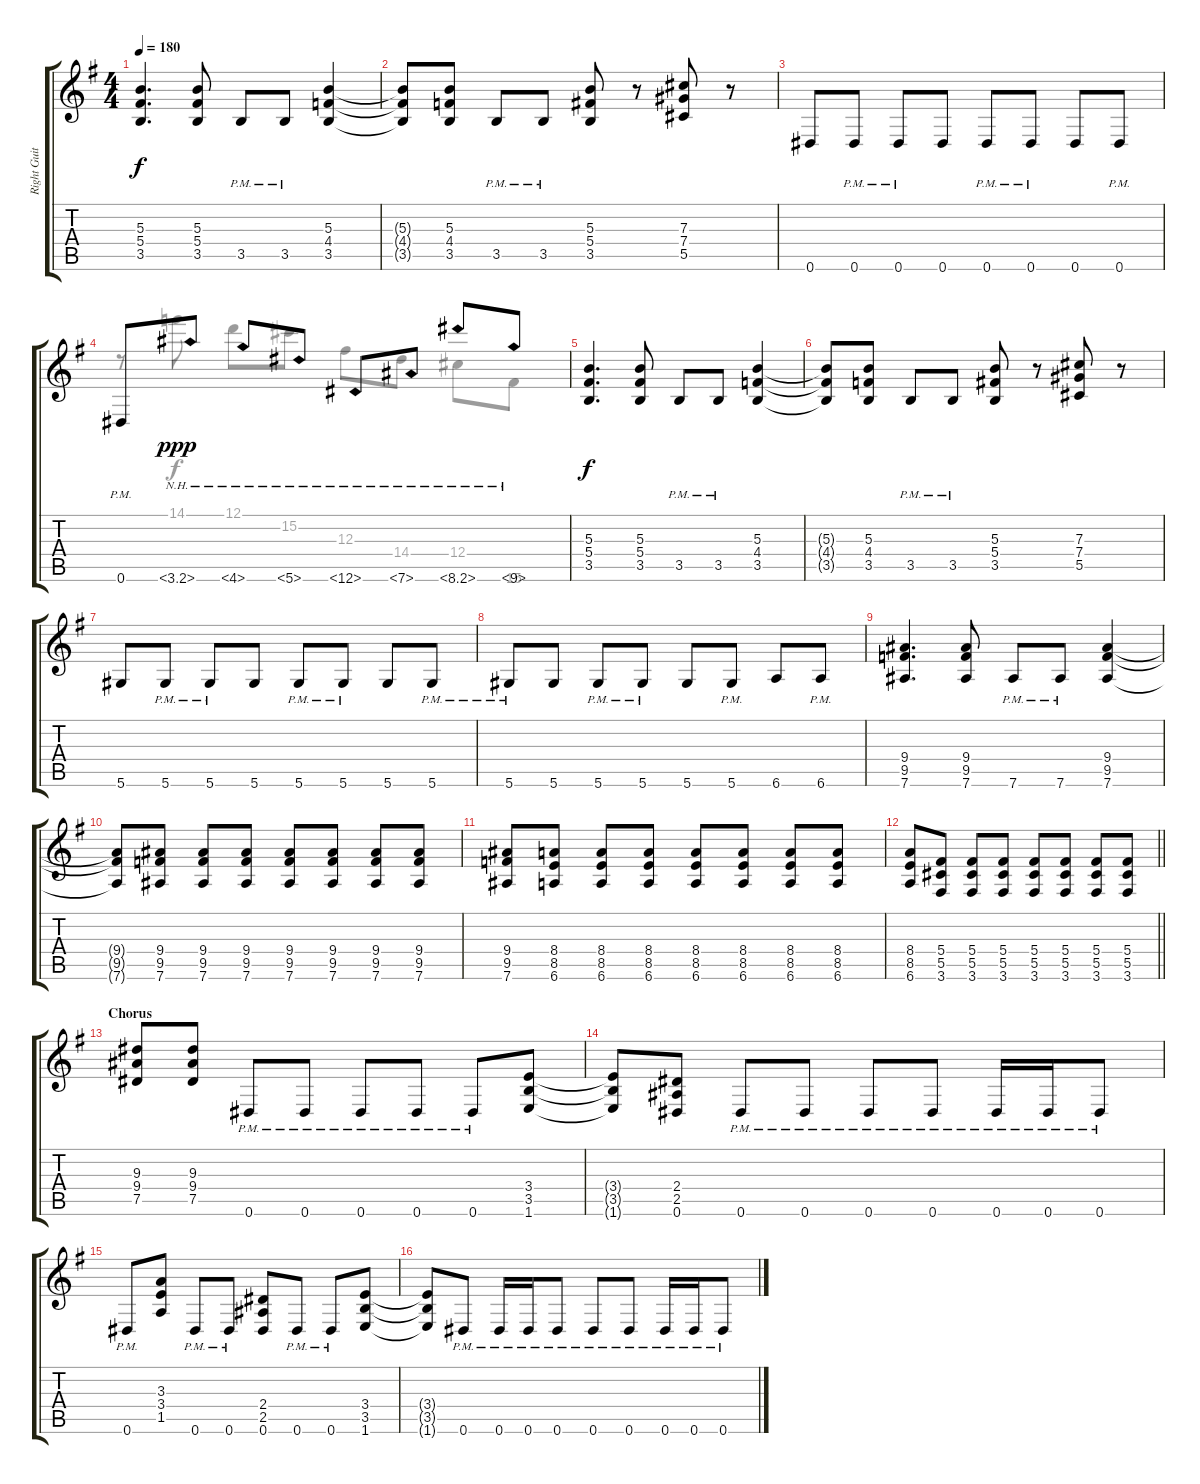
\track ("Right Guitar" "Right Guit") {instrument distortionguitar}
\staff {score tabs}
\tuning (Eb4 Bb3 Gb3 Db3 Ab2 Eb2) {hide}
\voice
\ts (4 4)
\tempo 180
\clef g2
\ks g
(5.3 5.4 3.5).4{d dy f} (5.3 5.4 3.5).8 3.5{pm}.8 3.5{pm}.8 (5.3 4.4 3.5).4 |
(5.3{t} 4.4{t} 3.5{t}).8 (5.3 4.4 3.5).8 3.5{pm}.8 3.5{pm}.8 (5.3 5.4 3.5).8 r.8 (7.3 7.4 5.5).8 r.8 |
0.6.8 0.6{pm}.8 0.6{pm}.8 0.6.8 0.6{pm}.8 0.6{pm}.8 0.6.8 0.6{pm}.8 |
0.6{pm}.8 3.6{nh}.8{dy ppp} 4.6{nh}.8 5.6{nh}.8 6.6{nh}.8 7.6{nh}.8 8.6{nh}.8 9.6{nh}.8 |
(5.3 5.4 3.5).4{d dy f} (5.3 5.4 3.5).8 3.5{pm}.8 3.5{pm}.8 (5.3 4.4 3.5).4 |
(5.3{t} 4.4{t} 3.5{t}).8 (5.3 4.4 3.5).8 3.5{pm}.8 3.5{pm}.8 (5.3 5.4 3.5).8 r.8 (7.3 7.4 5.5).8 r.8 |
5.6.8 5.6{pm}.8 5.6{pm}.8 5.6.8 5.6{pm}.8 5.6{pm}.8 5.6.8 5.6{pm}.8 |
5.6{pm}.8 5.6.8 5.6{pm}.8 5.6{pm}.8 5.6.8 5.6{pm}.8 6.6.8 6.6{pm}.8 |
(9.4 9.5 7.6).4{d} (9.4 9.5 7.6).8 7.6{pm}.8 7.6{pm}.8 (9.4 9.5 7.6).4 |
(9.4{t} 9.5{t} 7.6{t}).8 (9.4 9.5 7.6).8 (9.4 9.5 7.6).8 (9.4 9.5 7.6).8 (9.4 9.5 7.6).8 (9.4 9.5 7.6).8 (9.4 9.5 7.6).8 (9.4 9.5 7.6).8 |
(9.4 9.5 7.6).8 (8.4 8.5 6.6).8 (8.4 8.5 6.6).8 (8.4 8.5 6.6).8 (8.4 8.5 6.6).8 (8.4 8.5 6.6).8 (8.4 8.5 6.6).8 (8.4 8.5 6.6).8 |
\barLineRight lightlight
(8.4 8.5 6.6).8 (5.4 5.5 3.6).8 (5.4 5.5 3.6).8 (5.4 5.5 3.6).8 (5.4 5.5 3.6).8 (5.4 5.5 3.6).8 (5.4 5.5 3.6).8 (5.4 5.5 3.6).8 |
\section ("" "Chorus")
(9.3 9.4 7.5).8 (9.3 9.4 7.5).8 0.6{pm}.8 0.6{pm}.8 0.6{pm}.8 0.6{pm}.8 0.6{pm}.8 (3.4 3.5 1.6).8 |
(3.4{t} 3.5{t} 1.6{t}).8 (2.4 2.5 0.6).8 0.6{pm}.8 0.6{pm}.8 0.6{pm}.8 0.6{pm}.8 0.6{pm}.16 0.6{pm}.16 0.6{pm}.8 |
0.6{pm}.8 (3.3 3.4 1.5).8 0.6{pm}.8 0.6{pm}.8 (2.4 2.5 0.6).8 0.6{pm}.8 0.6{pm}.8 (3.4 3.5 1.6).8 |
(3.4{t} 3.5{t} 1.6{t}).8 0.6{pm}.8 0.6{pm}.16 0.6{pm}.16 0.6{pm}.8 0.6{pm}.8 0.6{pm}.8 0.6{pm}.16 0.6{pm}.16 0.6{pm}.8
\voice
\clef g2
\ottava regular
\simile none
\ks g
|
|
|
r.8 14.1.8 12.1.8 15.2.8 12.3.8 14.4.8 12.4.8 15.6.8 |
|
|
|
|
|
|
|
\barLineRight lightlight
|
|
|
|
